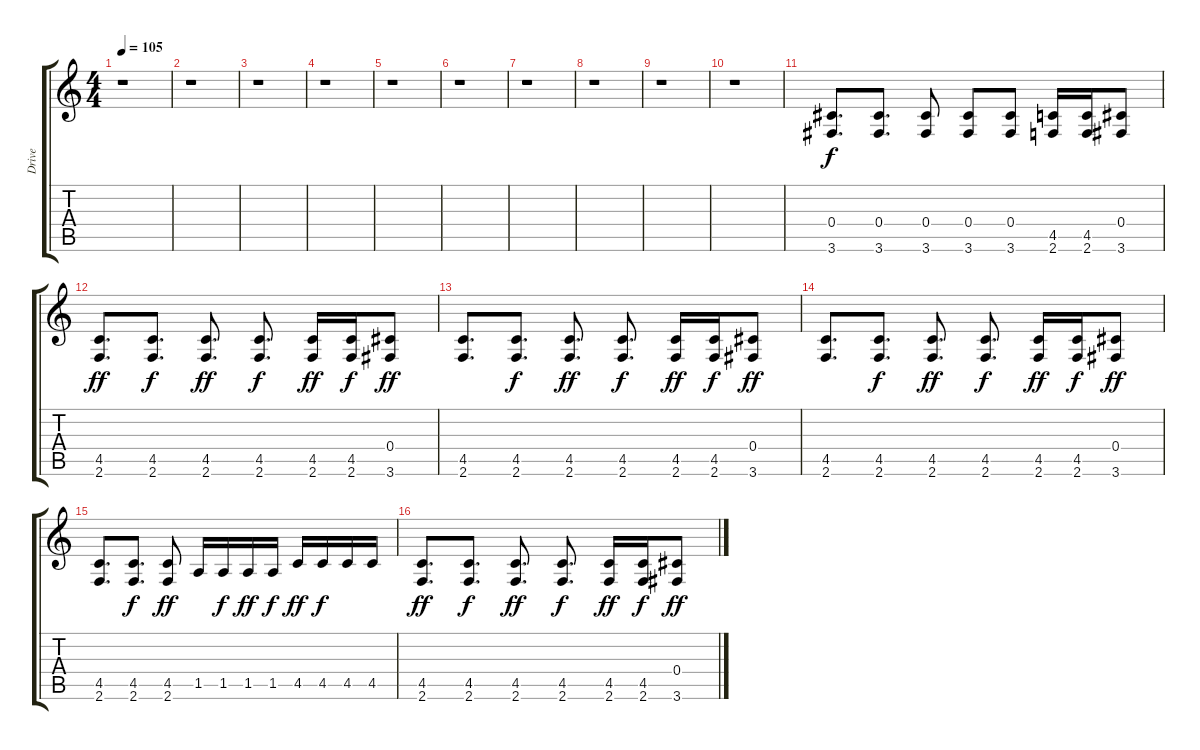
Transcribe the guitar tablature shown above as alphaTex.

\track ("Drive" "Drive") {instrument distortionguitar}
\staff {score tabs}
\tuning (Eb4 Bb3 Gb3 Db3 Ab2 Eb2) {hide}
\ts (4 4)
\tempo 105
\clef g2
\ks c
r.1{dy f} |
r.1 |
r.1 |
r.1 |
r.1 |
r.1 |
r.1 |
r.1 |
r.1 |
r.1 |
(0.4 3.6).8{d} (0.4 3.6).8{d} (0.4 3.6).8 (0.4 3.6).8 (0.4 3.6).8 (4.5 2.6).16 (4.5 2.6).16 (0.4 3.6).8 |
(4.5 2.6).8{d dy ff} (4.5 2.6).8{d dy f} (4.5 2.6).8{d dy ff} (4.5 2.6).8{d dy f} (4.5 2.6).16{dy ff} (4.5 2.6).16{dy f} (0.4 3.6).8{dy ff} |
(4.5 2.6).8{d} (4.5 2.6).8{d dy f} (4.5 2.6).8{d dy ff} (4.5 2.6).8{d dy f} (4.5 2.6).16{dy ff} (4.5 2.6).16{dy f} (0.4 3.6).8{dy ff} |
(4.5 2.6).8{d} (4.5 2.6).8{d dy f} (4.5 2.6).8{d dy ff} (4.5 2.6).8{d dy f} (4.5 2.6).16{dy ff} (4.5 2.6).16{dy f} (0.4 3.6).8{dy ff} |
(4.5 2.6).8{d} (4.5 2.6).8{d dy f} (4.5 2.6).8{dy ff} 1.5.16 1.5.16{dy f} 1.5.16{dy ff} 1.5.16{dy f} 4.5.16{dy ff} 4.5.16{dy f} 4.5.16 4.5.16 |
(4.5 2.6).8{d dy ff} (4.5 2.6).8{d dy f} (4.5 2.6).8{d dy ff} (4.5 2.6).8{d dy f} (4.5 2.6).16{dy ff} (4.5 2.6).16{dy f} (0.4 3.6).8{dy ff}
